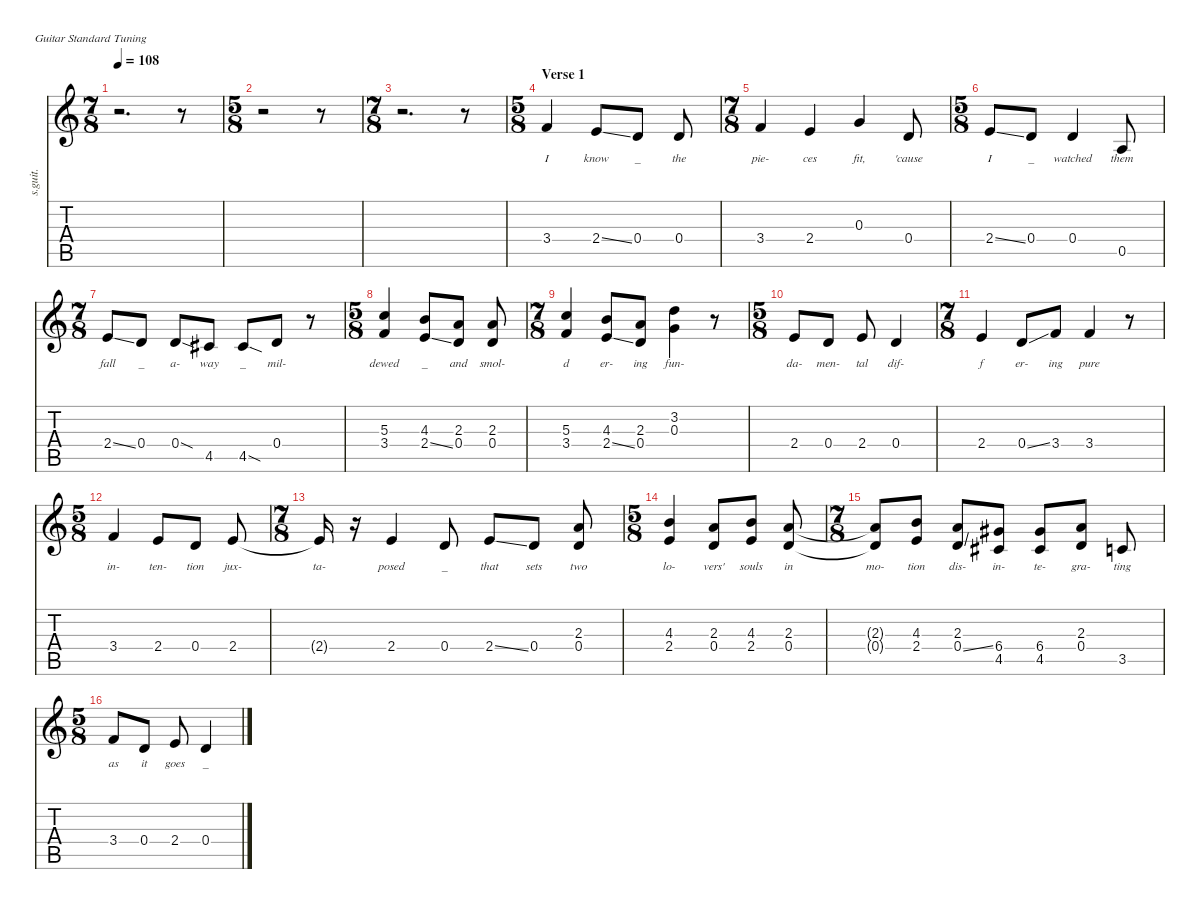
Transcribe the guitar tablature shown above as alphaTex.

\defaultSystemsLayout 4
\hideDynamics
\bracketExtendMode nobrackets
\track ("Maynard James Keenan (Vocals)" "s.guit.") {instrument bassoon}
\staff {score tabs}
\tuning (E4 B3 G3 D3 A2 E2)
\displaytranspose 12
\ts (7 8)
\beaming (8 2 2 2 2)
\tempo 108
\clef g2
\ks c
r.2{d dy f} r.8 |
\ts (5 8)
\beaming (8 2 2 2 2)
r.2 r.8 |
\ts (7 8)
\beaming (8 2 2 2 2)
r.2{d} r.8 |
\ts (5 8)
\beaming (8 2 2 2 2)
\section ("" "Verse 1")
3.4.4{lyrics (0 "I") lyrics (1 "") lyrics (2 "") lyrics (3 "") lyrics (4 "")} 2.4{ss}.8{lyrics (0 "know") lyrics (1 "") lyrics (2 "") lyrics (3 "") lyrics (4 "")} 0.4.8{lyrics (0 "_") lyrics (1 "") lyrics (2 "") lyrics (3 "") lyrics (4 "")} 0.4.8{lyrics (0 "the") lyrics (1 "") lyrics (2 "") lyrics (3 "") lyrics (4 "")} |
\ts (7 8)
\beaming (8 2 2 2 2)
3.4.4{lyrics (0 "pie-") lyrics (1 "") lyrics (2 "") lyrics (3 "") lyrics (4 "")} 2.4.4{lyrics (0 "ces") lyrics (1 "") lyrics (2 "") lyrics (3 "") lyrics (4 "")} 0.3.4{lyrics (0 "fit,") lyrics (1 "") lyrics (2 "") lyrics (3 "") lyrics (4 "")} 0.4.8{lyrics (0 "'cause") lyrics (1 "") lyrics (2 "") lyrics (3 "") lyrics (4 "")} |
\ts (5 8)
\beaming (8 2 2 2 2)
2.4{ss}.8{lyrics (0 "I") lyrics (1 "") lyrics (2 "") lyrics (3 "") lyrics (4 "")} 0.4.8{lyrics (0 "_") lyrics (1 "") lyrics (2 "") lyrics (3 "") lyrics (4 "")} 0.4.4{lyrics (0 "watched") lyrics (1 "") lyrics (2 "") lyrics (3 "") lyrics (4 "")} 0.5.8{lyrics (0 "them") lyrics (1 "") lyrics (2 "") lyrics (3 "") lyrics (4 "")} |
\ts (7 8)
\beaming (8 2 2 2 2)
2.4{ss}.8{lyrics (0 "fall") lyrics (1 "") lyrics (2 "") lyrics (3 "") lyrics (4 "")} 0.4.8{lyrics (0 "_") lyrics (1 "") lyrics (2 "") lyrics (3 "") lyrics (4 "")} 0.4{sod}.8{lyrics (0 "a-") lyrics (1 "") lyrics (2 "") lyrics (3 "") lyrics (4 "")} 4.5{acc #}.8{lyrics (0 "way") lyrics (1 "") lyrics (2 "") lyrics (3 "") lyrics (4 "")} 4.5{sod acc #}.8{lyrics (0 "_") lyrics (1 "") lyrics (2 "") lyrics (3 "") lyrics (4 "")} 0.4.8{lyrics (0 "mil-") lyrics (1 "") lyrics (2 "") lyrics (3 "") lyrics (4 "")} r.8 |
\ts (5 8)
\beaming (8 2 2 2 2)
(5.3 3.4).4{lyrics (0 "dewed") lyrics (1 "") lyrics (2 "") lyrics (3 "") lyrics (4 "")} (4.3 2.4{ss}).8{lyrics (0 "_") lyrics (1 "") lyrics (2 "") lyrics (3 "") lyrics (4 "")} (2.3 0.4).8{lyrics (0 "and") lyrics (1 "") lyrics (2 "") lyrics (3 "") lyrics (4 "")} (2.3 0.4).8{lyrics (0 "smol-") lyrics (1 "") lyrics (2 "") lyrics (3 "") lyrics (4 "")} |
\ts (7 8)
\beaming (8 2 2 2 2)
(5.3 3.4).4{lyrics (0 "d") lyrics (1 "") lyrics (2 "") lyrics (3 "") lyrics (4 "")} (4.3 2.4{ss}).8{lyrics (0 "er-") lyrics (1 "") lyrics (2 "") lyrics (3 "") lyrics (4 "")} (2.3 0.4).8{lyrics (0 "ing") lyrics (1 "") lyrics (2 "") lyrics (3 "") lyrics (4 "")} (3.2 0.3).4{lyrics (0 "fun-") lyrics (1 "") lyrics (2 "") lyrics (3 "") lyrics (4 "")} r.8 |
\ts (5 8)
\beaming (8 2 2 2 2)
2.4.8{lyrics (0 "da-") lyrics (1 "") lyrics (2 "") lyrics (3 "") lyrics (4 "")} 0.4.8{lyrics (0 "men-") lyrics (1 "") lyrics (2 "") lyrics (3 "") lyrics (4 "")} 2.4.8{lyrics (0 "tal") lyrics (1 "") lyrics (2 "") lyrics (3 "") lyrics (4 "")} 0.4.4{lyrics (0 "dif-") lyrics (1 "") lyrics (2 "") lyrics (3 "") lyrics (4 "")} |
\ts (7 8)
\beaming (8 2 2 2 2)
2.4.4{lyrics (0 "f") lyrics (1 "") lyrics (2 "") lyrics (3 "") lyrics (4 "")} 0.4{ss}.8{lyrics (0 "er-") lyrics (1 "") lyrics (2 "") lyrics (3 "") lyrics (4 "")} 3.4.8{lyrics (0 "ing") lyrics (1 "") lyrics (2 "") lyrics (3 "") lyrics (4 "")} 3.4.4{lyrics (0 "pure") lyrics (1 "") lyrics (2 "") lyrics (3 "") lyrics (4 "")} r.8 |
\ts (5 8)
\beaming (8 2 2 2 2)
3.4.4{lyrics (0 "in-") lyrics (1 "") lyrics (2 "") lyrics (3 "") lyrics (4 "")} 2.4.8{lyrics (0 "ten-") lyrics (1 "") lyrics (2 "") lyrics (3 "") lyrics (4 "")} 0.4.8{lyrics (0 "tion") lyrics (1 "") lyrics (2 "") lyrics (3 "") lyrics (4 "")} 2.4.8{lyrics (0 "jux-") lyrics (1 "") lyrics (2 "") lyrics (3 "") lyrics (4 "")} |
\ts (7 8)
\beaming (8 2 2 2 2)
2.4{t}.16{lyrics (0 "ta-") lyrics (1 "") lyrics (2 "") lyrics (3 "") lyrics (4 "")} r.16 2.4.4{lyrics (0 "posed") lyrics (1 "") lyrics (2 "") lyrics (3 "") lyrics (4 "")} 0.4.8{lyrics (0 "_") lyrics (1 "") lyrics (2 "") lyrics (3 "") lyrics (4 "")} 2.4{ss}.8{lyrics (0 "that") lyrics (1 "") lyrics (2 "") lyrics (3 "") lyrics (4 "")} 0.4.8{lyrics (0 "sets") lyrics (1 "") lyrics (2 "") lyrics (3 "") lyrics (4 "")} (2.3 0.4).8{lyrics (0 "two") lyrics (1 "") lyrics (2 "") lyrics (3 "") lyrics (4 "")} |
\ts (5 8)
\beaming (8 2 2 2 2)
(4.3 2.4).4{lyrics (0 "lo-") lyrics (1 "") lyrics (2 "") lyrics (3 "") lyrics (4 "")} (2.3 0.4).8{lyrics (0 "vers'") lyrics (1 "") lyrics (2 "") lyrics (3 "") lyrics (4 "")} (4.3 2.4).8{lyrics (0 "souls") lyrics (1 "") lyrics (2 "") lyrics (3 "") lyrics (4 "")} (2.3 0.4).8{lyrics (0 "in") lyrics (1 "") lyrics (2 "") lyrics (3 "") lyrics (4 "")} |
\ts (7 8)
\beaming (8 2 2 2 2)
(2.3{t} 0.4{t}).8{lyrics (0 "mo-") lyrics (1 "") lyrics (2 "") lyrics (3 "") lyrics (4 "")} (4.3 2.4).8{lyrics (0 "tion") lyrics (1 "") lyrics (2 "") lyrics (3 "") lyrics (4 "")} (2.3 0.4{ss}).8{lyrics (0 "dis-") lyrics (1 "") lyrics (2 "") lyrics (3 "") lyrics (4 "")} (6.4{acc #} 4.5{acc #}).8{lyrics (0 "in-") lyrics (1 "") lyrics (2 "") lyrics (3 "") lyrics (4 "")} (6.4{acc #} 4.5{acc #}).8{lyrics (0 "te-") lyrics (1 "") lyrics (2 "") lyrics (3 "") lyrics (4 "")} (2.3 0.4).8{lyrics (0 "gra-") lyrics (1 "") lyrics (2 "") lyrics (3 "") lyrics (4 "")} 3.5.8{lyrics (0 "ting") lyrics (1 "") lyrics (2 "") lyrics (3 "") lyrics (4 "")} |
\ts (5 8)
\beaming (8 2 2 2 2)
3.4.8{lyrics (0 "as") lyrics (1 "") lyrics (2 "") lyrics (3 "") lyrics (4 "")} 0.4.8{lyrics (0 "it") lyrics (1 "") lyrics (2 "") lyrics (3 "") lyrics (4 "")} 2.4.8{lyrics (0 "goes") lyrics (1 "") lyrics (2 "") lyrics (3 "") lyrics (4 "")} 0.4.4{lyrics (0 "_") lyrics (1 "") lyrics (2 "") lyrics (3 "") lyrics (4 "")}
